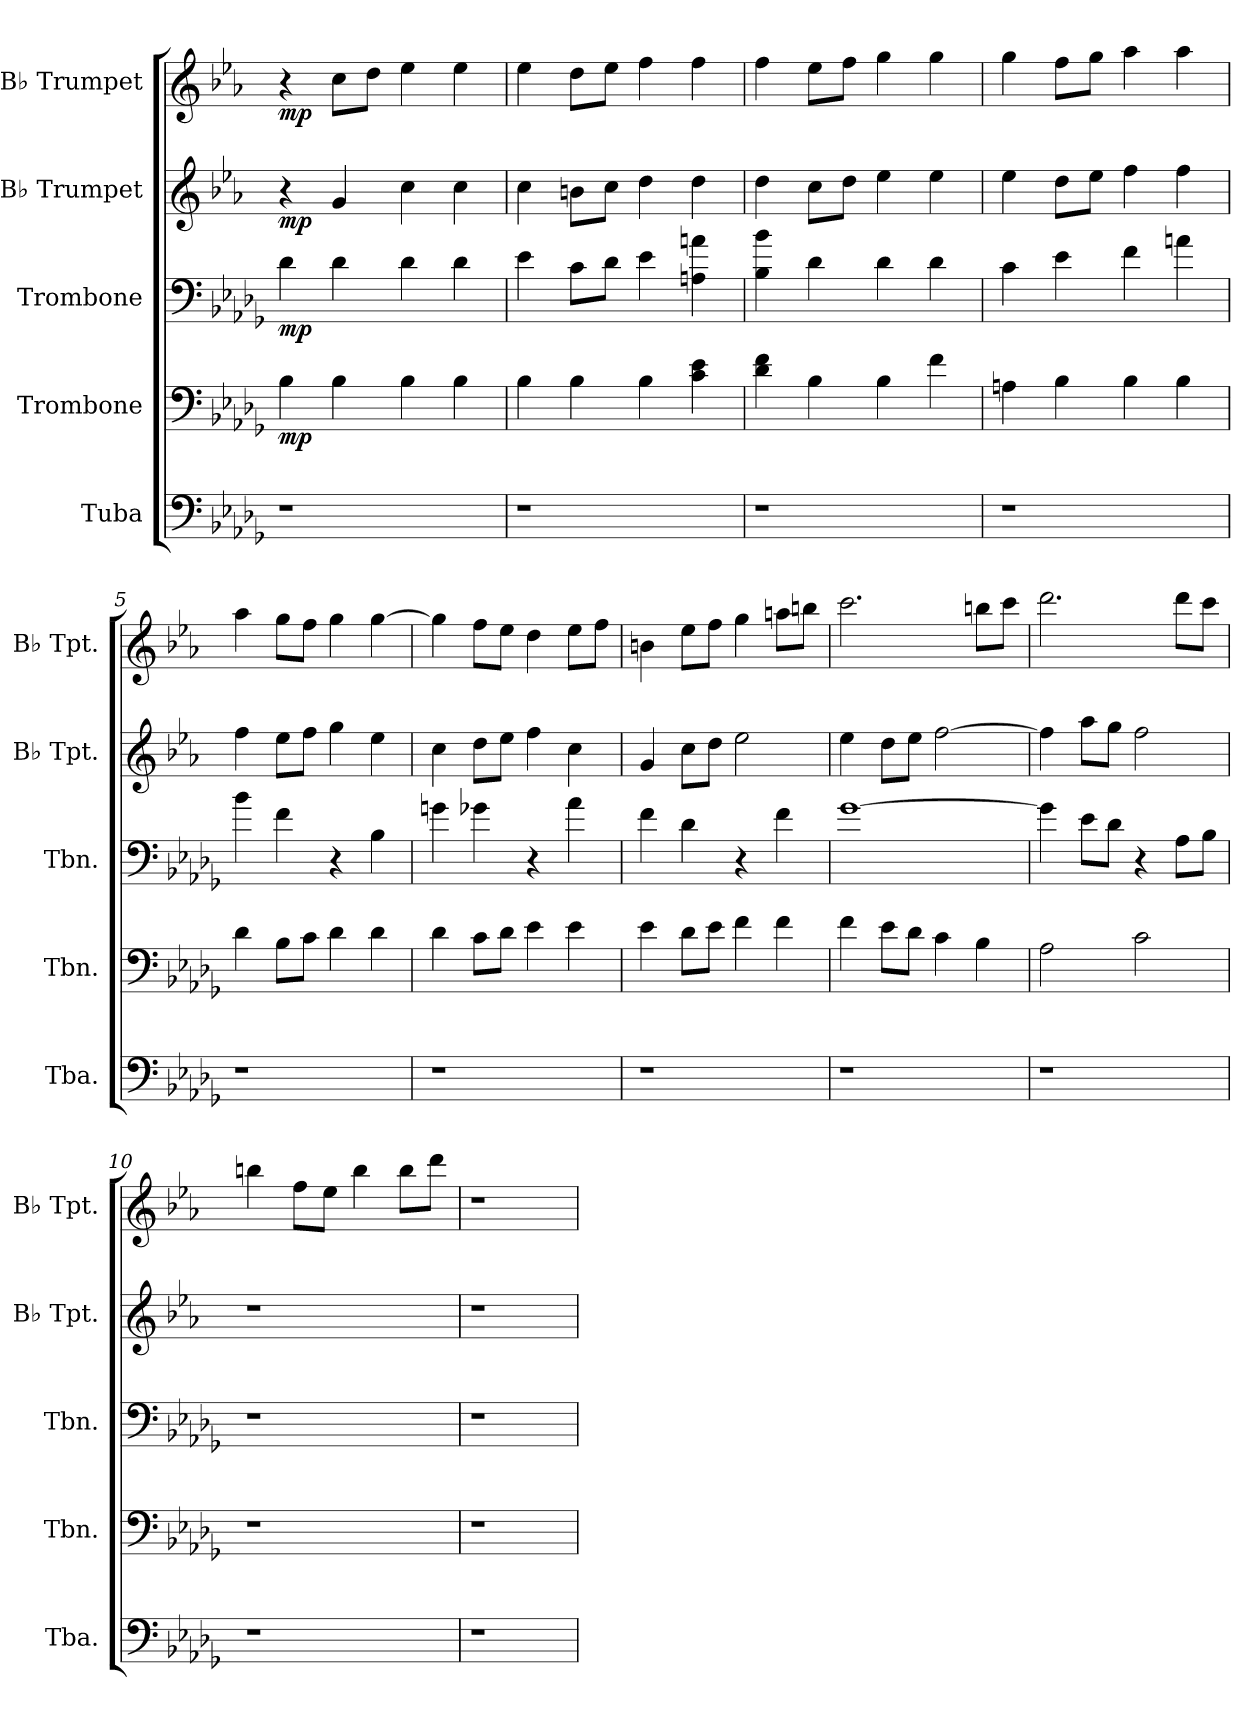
**kern	**kern	**dynam	**kern	**dynam	**kern	**dynam	**kern	**dynam
*part5	*part4	*part4	*part3	*part3	*part2	*part2	*part1	*part1
*staff5	*staff4	*staff4	*staff3	*staff3	*staff2	*staff2	*staff1	*staff1
*I"Tuba	*I"Trombone	*	*I"Trombone	*	*I"B♭ Trumpet	*	*I"B♭ Trumpet	*
*I'Tba.	*I'Tbn.	*	*I'Tbn.	*	*I'B♭ Tpt.	*	*I'B♭ Tpt.	*
*clefF4	*clefF4	*	*clefF4	*	*clefG2	*	*clefG2	*
*	*	*	*	*	*ITrd1c2	*	*ITrd1c2	*
*k[b-e-a-d-g-]	*k[b-e-a-d-g-]	*	*k[b-e-a-d-g-]	*	*k[b-e-a-d-g-]	*	*k[b-e-a-d-g-]	*
=1	=1	=1	=1	=1	=1	=1	=1	=1
!	!	!LO:DY:b	!	!LO:DY:b	!	!LO:DY:b	!	!LO:DY:b
1r	4B-\	mp	4d-\	mp	4r	mp	4r	mp
.	4B-\	.	4d-\	.	4f/	.	8b-\L	.
.	.	.	.	.	.	.	8cc\J	.
.	4B-\	.	4d-\	.	4b-\	.	4dd-\	.
.	4B-\	.	4d-\	.	4b-\	.	4dd-\	.
=2	=2	=2	=2	=2	=2	=2	=2	=2
1r	4B-\	.	4e-\	.	4b-\	.	4dd-\	.
.	4B-\	.	8c\L	.	8an\L	.	8cc\L	.
.	.	.	8d-\J	.	8b-\J	.	8dd-\J	.
.	4B-\	.	4e-\	.	4cc\	.	4ee-\	.
.	4c\ 4e-\	.	4An\ 4an\	.	4cc\	.	4ee-\	.
=3	=3	=3	=3	=3	=3	=3	=3	=3
1r	4d-\ 4f\	.	4B-\ 4b-\	.	4cc\	.	4ee-\	.
.	4B-\	.	4d-\	.	8b-\L	.	8dd-\L	.
.	.	.	.	.	8cc\J	.	8ee-\J	.
.	4B-\	.	4d-\	.	4dd-\	.	4ff\	.
.	4f\	.	4d-\	.	4dd-\	.	4ff\	.
=4	=4	=4	=4	=4	=4	=4	=4	=4
1r	4An\	.	4c\	.	4dd-\	.	4ff\	.
.	4B-\	.	4e-\	.	8cc\L	.	8ee-\L	.
.	.	.	.	.	8dd-\J	.	8ff\J	.
.	4B-\	.	4f\	.	4ee-\	.	4gg-\	.
.	4B-\	.	4an\	.	4ee-\	.	4gg-\	.
=5	=5	=5	=5	=5	=5	=5	=5	=5
1r	4d-\	.	4b-\	.	4ee-\	.	4gg-\	.
.	8B-\L	.	4f\	.	8dd-\L	.	8ff\L	.
.	8c\J	.	.	.	8ee-\J	.	8ee-\J	.
.	4d-\	.	4r	.	4ff\	.	4ff\	.
.	4d-\	.	4B-\	.	4dd-\	.	[4ff\	.
!!LO:LB:g=z
=6	=6	=6	=6	=6	=6	=6	=6	=6
1r	4d-\	.	4gn\	.	4b-\	.	4ff\]	.
.	8c\L	.	4g-X\	.	8cc\L	.	8ee-\L	.
.	8d-\J	.	.	.	8dd-\J	.	8dd-\J	.
.	4e-\	.	4r	.	4ee-\	.	4cc\	.
.	4e-\	.	4a-\	.	4b-\	.	8dd-\L	.
.	.	.	.	.	.	.	8ee-\J	.
=7	=7	=7	=7	=7	=7	=7	=7	=7
1r	4e-\	.	4f\	.	4f/	.	4an\	.
.	8d-\L	.	4d-\	.	8b-\L	.	8dd-\L	.
.	8e-\J	.	.	.	8cc\J	.	8ee-\J	.
.	4f\	.	4r	.	2dd-\	.	4ff\	.
.	4f\	.	4f\	.	.	.	8ggn\L	.
.	.	.	.	.	.	.	8aan\J	.
=8	=8	=8	=8	=8	=8	=8	=8	=8
1r	4f\	.	[1g-	.	4dd-\	.	2.bb-\	.
.	8e-\L	.	.	.	8cc\L	.	.	.
.	8d-\J	.	.	.	8dd-\J	.	.	.
.	4c\	.	.	.	[2ee-\	.	.	.
.	4B-\	.	.	.	.	.	8aan\L	.
.	.	.	.	.	.	.	8bb-\J	.
=9	=9	=9	=9	=9	=9	=9	=9	=9
1r	2A-\	.	4g-\]	.	4ee-\]	.	2.ccc\	.
.	.	.	8e-\L	.	8gg-\L	.	.	.
.	.	.	8d-\J	.	8ff\J	.	.	.
.	2c\	.	4r	.	2ee-\	.	.	.
.	.	.	8A-\L	.	.	.	8ccc\L	.
.	.	.	8B-\J	.	.	.	8bb-\J	.
!!LO:PB:g=z
=10	=10	=10	=10	=10	=10	=10	=10	=10
1r	1r	.	1r	.	1r	.	4aan\	.
.	.	.	.	.	.	.	8ee-\L	.
.	.	.	.	.	.	.	8dd-\J	.
.	.	.	.	.	.	.	4aa\	.
.	.	.	.	.	.	.	8aa\L	.
.	.	.	.	.	.	.	8ccc\J	.
=11	=11	=11	=11	=11	=11	=11	=11	=11
1r	1r	.	1r	.	1r	.	1r	.
=12	=12	=12	=12	=12	=12	=12	=12	=12
1r	1r	.	1r	.	1r	.	1r	.
=13	=13	=13	=13	=13	=13	=13	=13	=13
1r	1r	.	1r	.	1r	.	1r	.
=14	=14	=14	=14	=14	=14	=14	=14	=14
1r	1r	.	1r	.	1r	.	1r	.
=15	=15	=15	=15	=15	=15	=15	=15	=15
1r	1r	.	1r	.	1r	.	1r	.
=16	=16	=16	=16	=16	=16	=16	=16	=16
1r	1r	.	1r	.	1r	.	1r	.
=17	=17	=17	=17	=17	=17	=17	=17	=17
1r	1r	.	1r	.	1r	.	1r	.
=18	=18	=18	=18	=18	=18	=18	=18	=18
1r	1r	.	1r	.	1r	.	1r	.
=19	=19	=19	=19	=19	=19	=19	=19	=19
1r	1r	.	1r	.	1r	.	1r	.
=20	=20	=20	=20	=20	=20	=20	=20	=20
1r	1r	.	1r	.	1r	.	1r	.
=21	=21	=21	=21	=21	=21	=21	=21	=21
1r	1r	.	1r	.	1r	.	1r	.
=22	=22	=22	=22	=22	=22	=22	=22	=22
1r	1r	.	1r	.	1r	.	1r	.
=23	=23	=23	=23	=23	=23	=23	=23	=23
1r	1r	.	1r	.	1r	.	1r	.
!!LO:LB:g=z
=24	=24	=24	=24	=24	=24	=24	=24	=24
1r	1r	.	1r	.	1r	.	1r	.
=25	=25	=25	=25	=25	=25	=25	=25	=25
1r	1r	.	1r	.	1r	.	1r	.
=26	=26	=26	=26	=26	=26	=26	=26	=26
1r	1r	.	1r	.	1r	.	1r	.
=27	=27	=27	=27	=27	=27	=27	=27	=27
1r	1r	.	1r	.	1r	.	1r	.
=28	=28	=28	=28	=28	=28	=28	=28	=28
1r	1r	.	1r	.	1r	.	1r	.
=29	=29	=29	=29	=29	=29	=29	=29	=29
1r	1r	.	1r	.	1r	.	1r	.
==	==	==	==	==	==	==	==	==
*-	*-	*-	*-	*-	*-	*-	*-	*-
